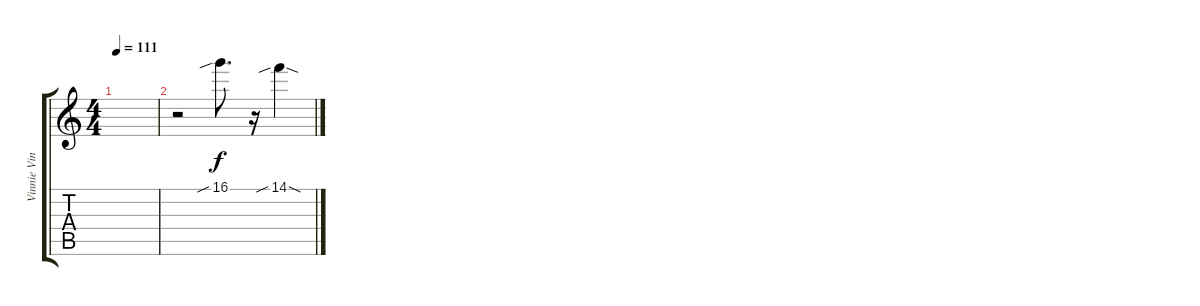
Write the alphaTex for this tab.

\track ("Vinnie Vincent (Lead)" "Vinnie Vin") {instrument distortionguitar}
\staff {score tabs}
\tuning (Eb4 Bb3 Gb3 Db3 Ab2 Eb2) {hide}
\ts (4 4)
\tempo 111
\clef g2
\ks c
|
r.2 16.1{sib}.8{d} r.16 14.1{sib sod}.4
